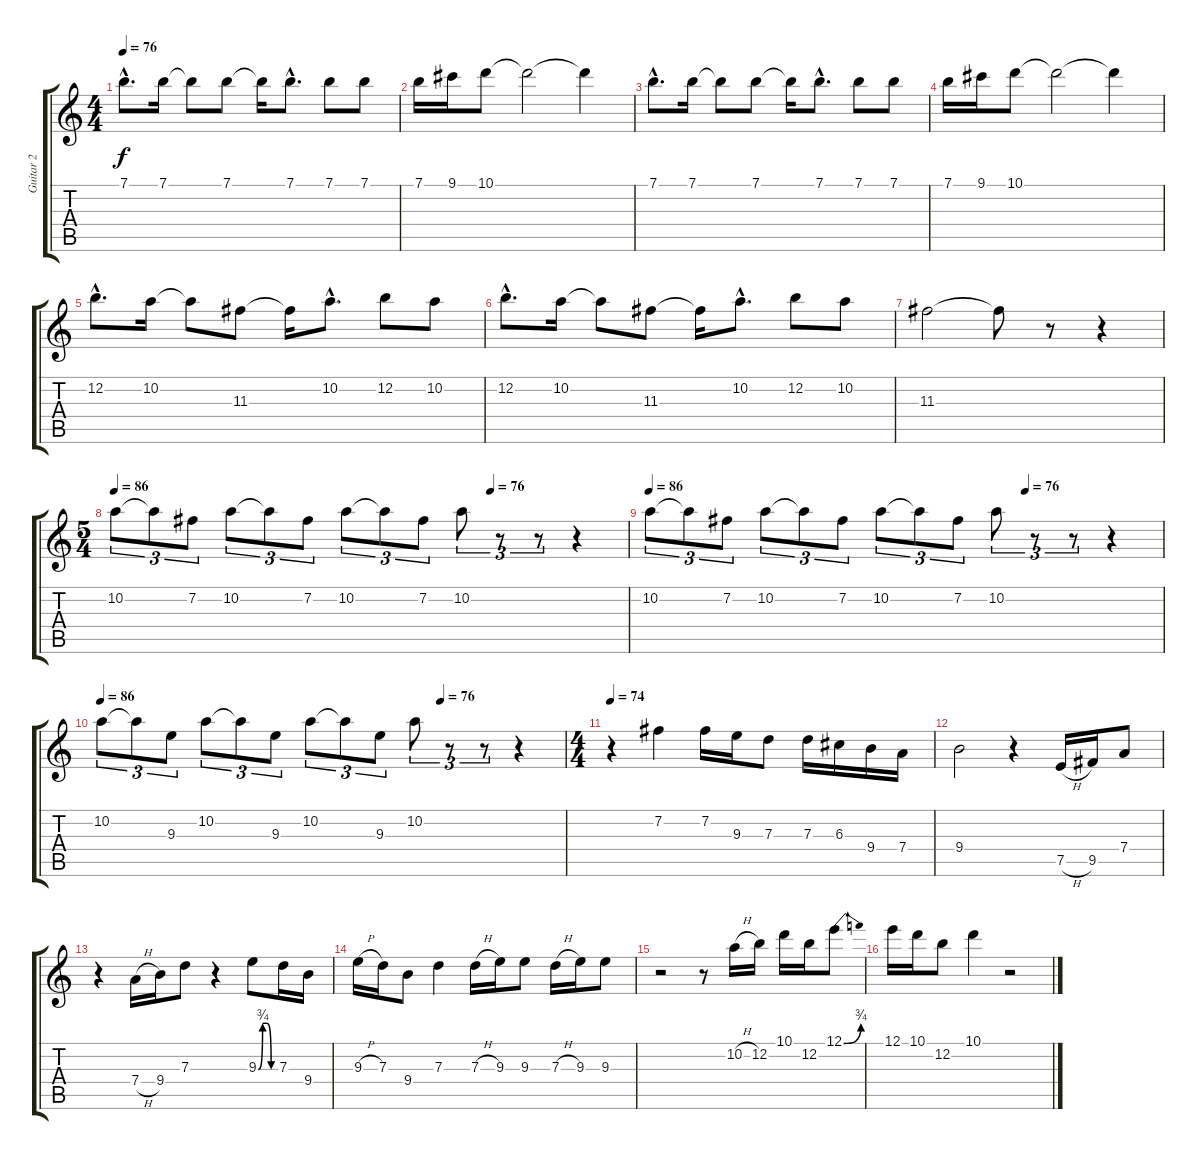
\track ("Guitar 2" "Guitar 2") {instrument acousticguitarsteel}
\staff {score tabs}
\tuning (E4 B3 G3 D3 A2 E2) {hide}
\ts (4 4)
\tempo 76
\clef g2
\ks c
7.1{hac}.8{d dy f instrument acousticguitarsteel} 7.1.16 7.1{t}.8 7.1.8 7.1{t}.16 7.1{hac}.8{d} 7.1.8 7.1.8 |
7.1.16 9.1.16 10.1.8 10.1{t}.2 10.1{t}.4 |
7.1{hac}.8{d} 7.1.16 7.1{t}.8 7.1.8 7.1{t}.16 7.1{hac}.8{d} 7.1.8 7.1.8 |
7.1.16 9.1.16 10.1.8 10.1{t}.2 10.1{t}.4 |
12.2{hac}.8{d} 10.2.16 10.2{t}.8 11.3.8 11.3{t}.16 10.2{hac}.8{d} 12.2.8 10.2.8 |
12.2{hac}.8{d} 10.2.16 10.2{t}.8 11.3.8 11.3{t}.16 10.2{hac}.8{d} 12.2.8 10.2.8 |
11.3.2 11.3{t}.8 r.8 r.4 |
\ts (5 4)
\tempo 86
\tempo (76 0.7333333333333333)
10.2.8{tu (3 2)} 10.2{t}.8{tu (3 2)} 7.2.8{tu (3 2)} 10.2.8{tu (3 2)} 10.2{t}.8{tu (3 2)} 7.2.8{tu (3 2)} 10.2.8{tu (3 2)} 10.2{t}.8{tu (3 2)} 7.2.8{tu (3 2)} 10.2.8{tu (3 2)} r.8{tu (3 2)} r.8{tu (3 2)} r.4 |
\tempo 86
\tempo (76 0.7333333333333333)
10.2.8{tu (3 2)} 10.2{t}.8{tu (3 2)} 7.2.8{tu (3 2)} 10.2.8{tu (3 2)} 10.2{t}.8{tu (3 2)} 7.2.8{tu (3 2)} 10.2.8{tu (3 2)} 10.2{t}.8{tu (3 2)} 7.2.8{tu (3 2)} 10.2.8{tu (3 2)} r.8{tu (3 2)} r.8{tu (3 2)} r.4 |
\tempo 86
\tempo (76 0.7333333333333333)
10.2.8{tu (3 2)} 10.2{t}.8{tu (3 2)} 9.3.8{tu (3 2)} 10.2.8{tu (3 2)} 10.2{t}.8{tu (3 2)} 9.3.8{tu (3 2)} 10.2.8{tu (3 2)} 10.2{t}.8{tu (3 2)} 9.3.8{tu (3 2)} 10.2.8{tu (3 2)} r.8{tu (3 2)} r.8{tu (3 2)} r.4 |
\ts (4 4)
\tempo 74
r.4 7.2.4 7.2.16 9.3.16 7.3.8 7.3.16 6.3.16 9.4.16 7.4.16 |
9.4.2 r.4 7.5{h}.16 9.5.16 7.4.8 |
r.4 7.4{h}.16 9.4.16 7.3.8 r.4 9.3{be (custom 0 0 15 3 30 3 45 0 60 0)}.8 7.3.16 9.4.16 |
9.3{h}.16 7.3.16 9.4.8 7.3.4 7.3{h}.16 9.3.16 9.3.8 7.3{h}.16 9.3.16 9.3.8 |
r.2 r.8 10.2{h}.16 12.2.16 10.1.16 12.2.16 12.1{be (bend 0 0 60 3)}.8 |
12.1.16 10.1.16 12.2.8 10.1.4 r.2
